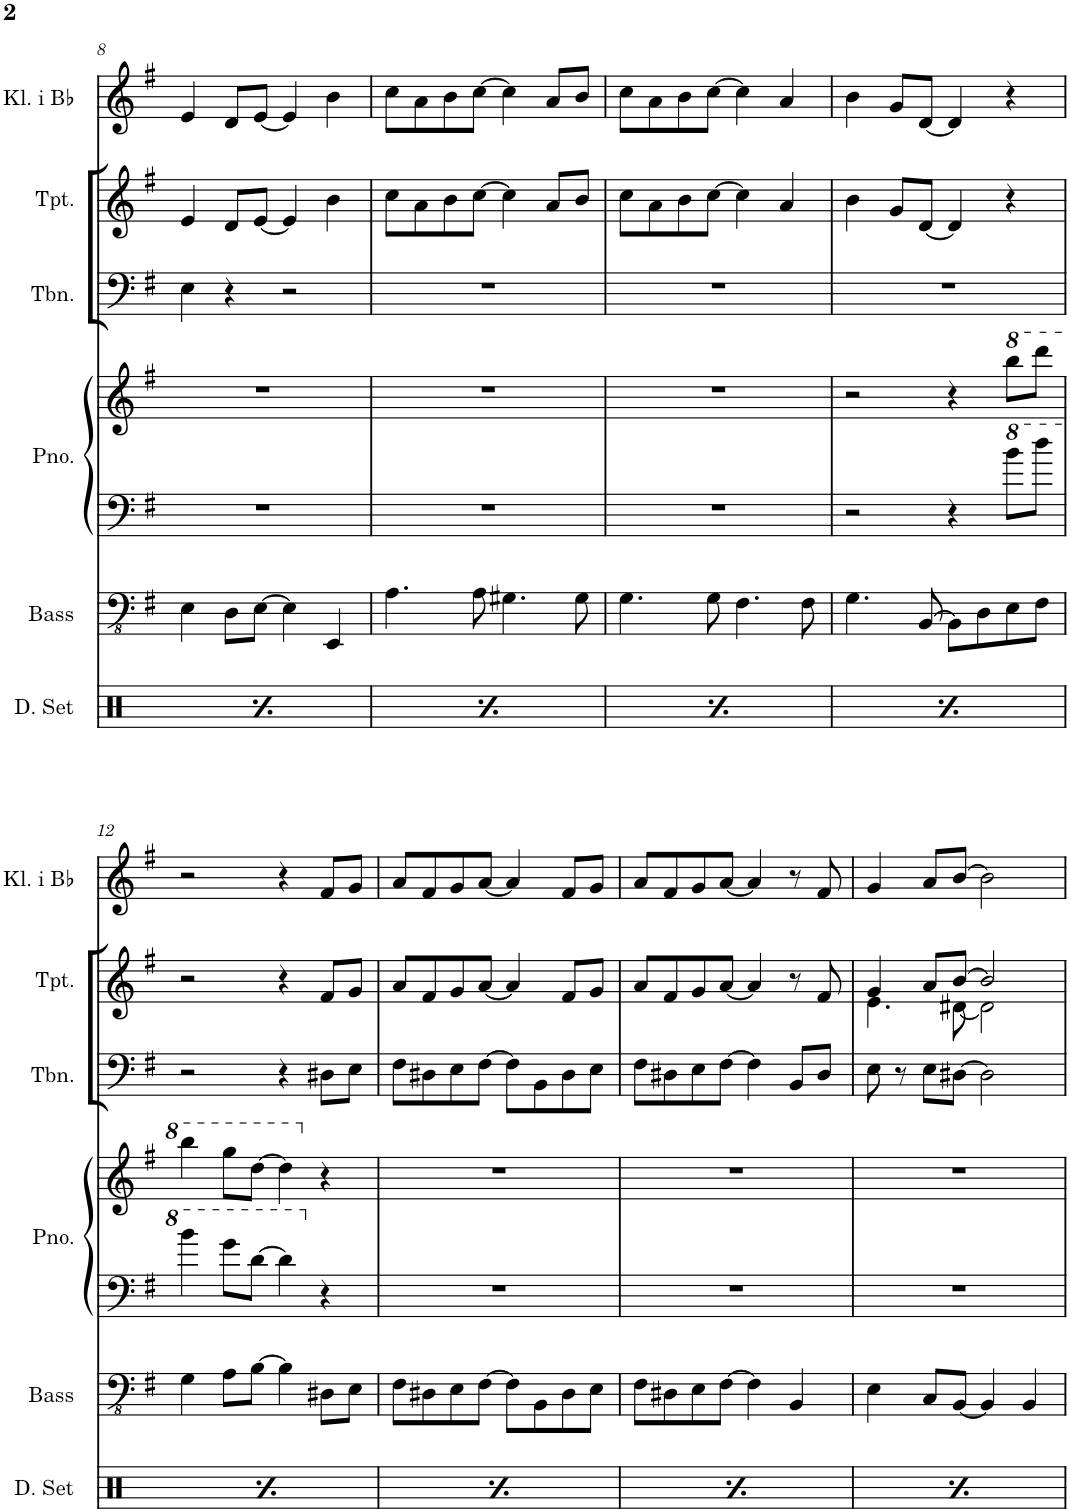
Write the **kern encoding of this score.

**kern	**kern	**kern	**kern	**kern	**kern	**kern
*part6	*part5	*part4	*part4	*part3	*part2	*part1
*staff7	*staff6	*staff5	*staff4	*staff3	*staff2	*staff1
*I"Drumset	*I"Acoustic Bass	*I"Piano	*	*I"Trombone	*I"Trumpet	*I"Klarinett i Bb
*I'D. Set	*I'Bass	*I'Pno.	*	*I'Tbn.	*I'Tpt.	*I'Kl. i Bb
!!LO:PB:g=z
*clefX	*clefFv4	*clefF4	*clefG2	*clefF4	*clefG2	*clefG2
*	*	*	*	*	*Trd1c2	*Trd1c2
*k[]	*k[f#]	*k[f#]	*k[f#]	*k[f#]	*k[f#]	*k[f#]
*M4/4	*M4/4	*M4/4	*M4/4	*M4/4	*M4/4	*M4/4
=8	=8	=8	=8	=8	=8	=8
4r	4EE\	1r	1r	4E\	4e/	4e/
4Rd\	8DD\L	.	.	4r	8d/L	8d/L
.	[8EE\J	.	.	.	[8e/J	[8e/J
4r	4EE\]	.	.	2r	4e/]	4e/]
4Rd\	4EEE/	.	.	.	4b\	4b\
=9	=9	=9	=9	=9	=9	=9
4r	4.AA\	1r	1r	1r	8cc\L	8cc\L
.	.	.	.	.	8a\	8a\
4Rd\	.	.	.	.	8b\	8b\
.	8AA\	.	.	.	[8cc\J	[8cc\J
4r	4.GG#X\	.	.	.	4cc\]	4cc\]
4Rd\	.	.	.	.	8a/L	8a/L
.	8GG#\	.	.	.	8b/J	8b/J
=10	=10	=10	=10	=10	=10	=10
4r	4.GG\	1r	1r	1r	8cc\L	8cc\L
.	.	.	.	.	8a\	8a\
4Rd\	.	.	.	.	8b\	8b\
.	8GG\	.	.	.	[8cc\J	[8cc\J
4r	4.FF#\	.	.	.	4cc\]	4cc\]
4Rd\	.	.	.	.	4a/	4a/
.	8FF#\	.	.	.	.	.
=11	=11	=11	=11	=11	=11	=11
4r	4.GG\	2r	2r	1r	4b\	4b\
4Rd\	.	.	.	.	8g/L	8g/L
.	[8BBB/	.	.	.	[8d/J	[8d/J
4r	8BBB\L]	4r	4r	.	4d/]	4d/]
.	8DD\	.	.	.	.	.
*	*	*8va	*	*	*	*
*	*	*	*8va	*	*	*
4Rd\	8EE\	8bb\L	8bbb\L	.	4r	4r
.	8FF#\J	8ddd\J	8dddd\J	.	.	.
!!LO:LB:g=z
=12	=12	=12	=12	=12	=12	=12
4r	4GG\	4bb\	4bbb\	2r	2r	2r
4Rd\	8AA\L	8gg\L	8ggg\L	.	.	.
.	[8BB\J	[8dd\J	[8ddd\J	.	.	.
4r	4BB\]	4dd\]	4ddd\]	4r	4r	4r
*	*	*X8va	*	*	*	*
*	*	*	*X8va	*	*	*
4Rd\	8DD#X\L	4r	4r	8D#X\L	8f#/L	8f#/L
.	8EE\J	.	.	8E\J	8g/J	8g/J
=13	=13	=13	=13	=13	=13	=13
4r	8FF#\L	1r	1r	8F#\L	8a/L	8a/L
.	8DD#X\	.	.	8D#X\	8f#/	8f#/
4Rd\	8EE\	.	.	8E\	8g/	8g/
.	[8FF#\J	.	.	[8F#\J	[8a/J	[8a/J
4r	8FF#\L]	.	.	8F#\L]	4a/]	4a/]
.	8BBB\	.	.	8BB\	.	.
4Rd\	8DD#\	.	.	8D#\	8f#/L	8f#/L
.	8EE\J	.	.	8E\J	8g/J	8g/J
=14	=14	=14	=14	=14	=14	=14
4r	8FF#\L	1r	1r	8F#\L	8a/L	8a/L
.	8DD#X\	.	.	8D#X\	8f#/	8f#/
4Rd\	8EE\	.	.	8E\	8g/	8g/
.	[8FF#\J	.	.	[8F#\J	[8a/J	[8a/J
4r	4FF#\]	.	.	4F#\]	4a/]	4a/]
4Rd\	4BBB/	.	.	8BB/L	8r	8r
.	.	.	.	8D#/J	8f#/	8f#/
=15	=15	=15	=15	=15	=15	=15
*	*	*	*	*	*^	*
4r	4EE\	1r	1r	8E\	4g/	4.e\	4g/
.	.	.	.	8r	.	.	.
4Rd\	8CC/L	.	.	8E\L	8a/L	.	8a/L
.	[8BBB/J	.	.	[8D#X\J	[8b/J	[8d#X\	[8b/J
4r	4BBB/]	.	.	2D#\]	2b/]	2d#\]	2b\]
4Rd\	4BBB/	.	.	.	.	.	.
*	*	*	*	*	*v	*v	*
=	=	=	=	=	=	=
*-	*-	*-	*-	*-	*-	*-
